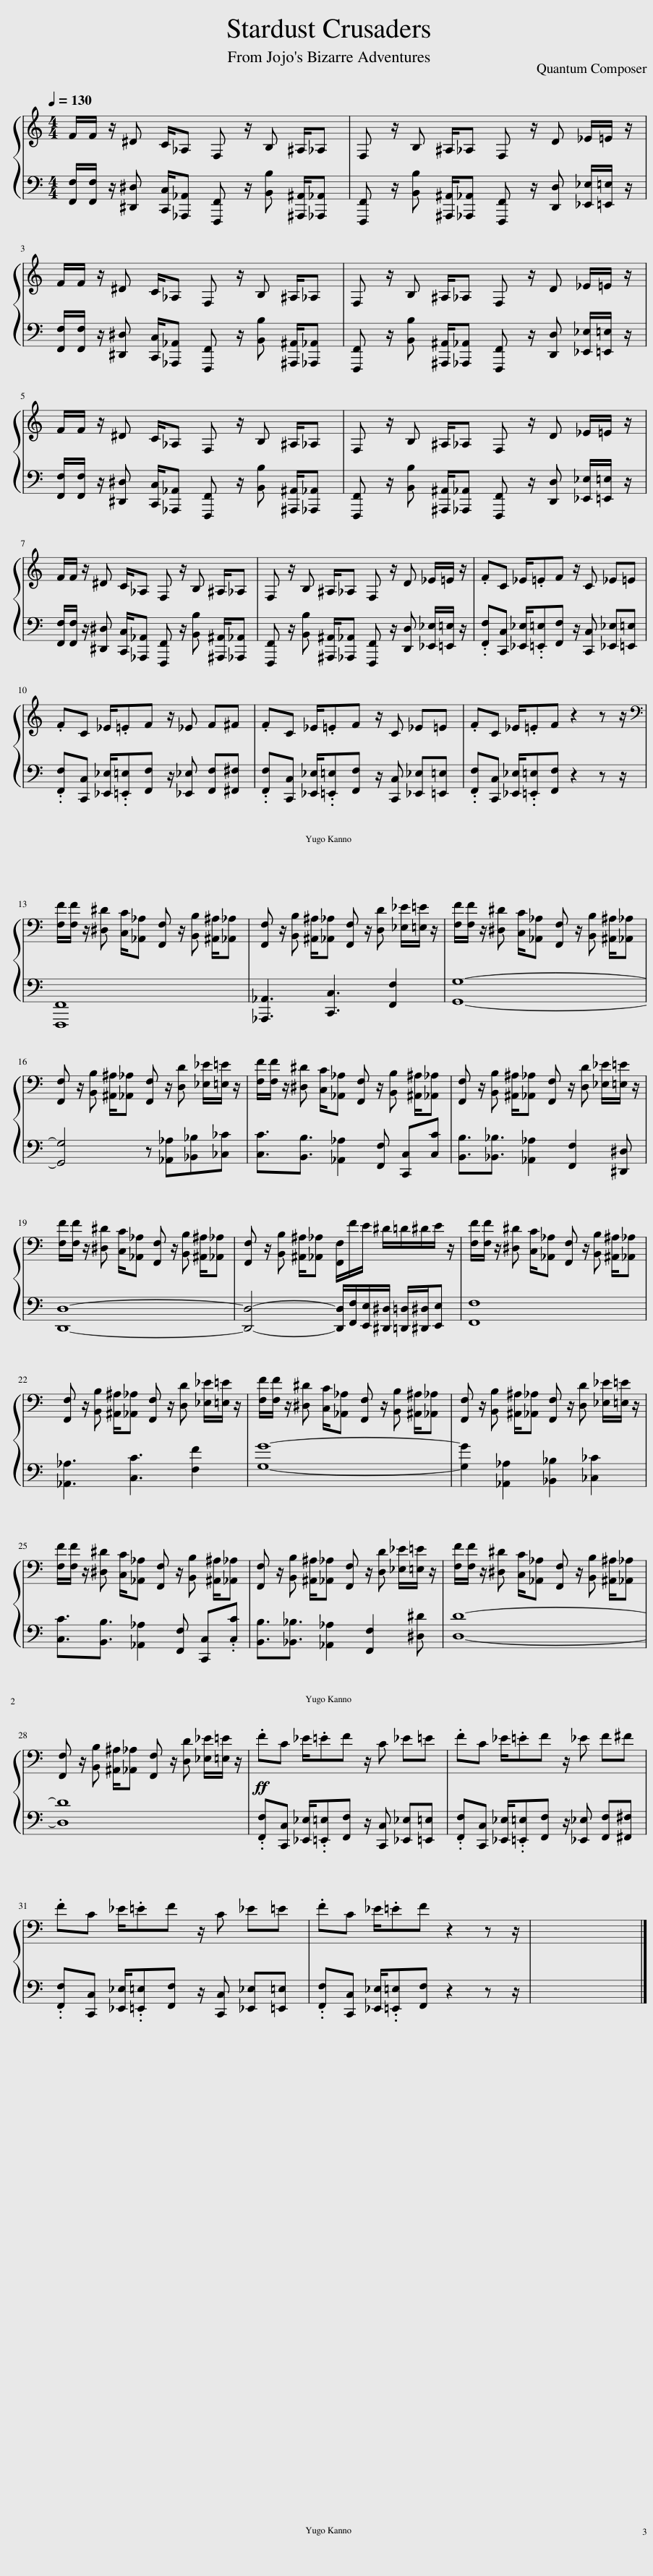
X:1
%%score { 1 | 2 }
L:1/8
Q:1/4=130
M:4/4
I:linebreak $
K:C
V:1 treble
V:2 bass
V:1
 F/F/ z/ ^D C/_A, F, z/ B, ^A,/_A, | F, z/ B, ^A,/_A, F, z/ D _E/=E/ z/ |$ F/F/ z/ ^D C/_A, F, z/ B, ^A,/_A, | F, z/ B, ^A,/_A, F, z/ D _E/=E/ z/ |$ F/F/ z/ ^D C/_A, F, z/ B, ^A,/_A, | %5
 F, z/ B, ^A,/_A, F, z/ D _E/=E/ z/ |$ F/F/ z/ ^D C/_A, F, z/ B, ^A,/_A, | F, z/ B, ^A,/_A, F, z/ D _E/=E/ z/ | .FC _E/.=EF z/ C _E=E |$ .FC _E/.=EF z/ _E F^F | %10
 .FC _E/.=EF z/ C _E=E | .FC _E/.=EF z2 z z/ |$[K:bass] [F,F]/[F,F]/ z/ [^D,^D] [C,C]/[_A,,_A,] [F,,F,] z/ [B,,B,] [^A,,^A,]/[_A,,_A,] | [F,,F,] z/ [B,,B,] [^A,,^A,]/[_A,,_A,] [F,,F,] z/ [D,D] [_E,_E]/[=E,=E]/ z/ | [F,F]/[F,F]/ z/ [^D,^D] [C,C]/[_A,,_A,] [F,,F,] z/ [B,,B,] [^A,,^A,]/[_A,,_A,] |$ %15
 [F,,F,] z/ [B,,B,] [^A,,^A,]/[_A,,_A,] [F,,F,] z/ [D,D] [_E,_E]/[=E,=E]/ z/ | [F,F]/[F,F]/ z/ [^D,^D] [C,C]/[_A,,_A,] [F,,F,] z/ [B,,B,] [^A,,^A,]/[_A,,_A,] | [F,,F,] z/ [B,,B,] [^A,,^A,]/[_A,,_A,] [F,,F,] z/ [D,D] [_E,_E]/[=E,=E]/ z/ |$ [F,F]/[F,F]/ z/ [^D,^D] [C,C]/[_A,,_A,] [F,,F,] z/ [B,,B,] [^A,,^A,]/[_A,,_A,] | [F,,F,] z/ [B,,B,] [^A,,^A,]/[_A,,_A,] [F,,F,]/F/E/ ^D/=D/^D/E/ z/ | %20
 [F,F]/[F,F]/ z/ [^D,^D] [C,C]/[_A,,_A,] [F,,F,] z/ [B,,B,] [^A,,^A,]/[_A,,_A,] |$ [F,,F,] z/ [B,,B,] [^A,,^A,]/[_A,,_A,] [F,,F,] z/ [D,D] [_E,_E]/[=E,=E]/ z/ | [F,F]/[F,F]/ z/ [^D,^D] [C,C]/[_A,,_A,] [F,,F,] z/ [B,,B,] [^A,,^A,]/[_A,,_A,] | [F,,F,] z/ [B,,B,] [^A,,^A,]/[_A,,_A,] [F,,F,] z/ [D,D] [_E,_E]/[=E,=E]/ z/ |$ [F,F]/[F,F]/ z/ [^D,^D] [C,C]/[_A,,_A,] [F,,F,] z/ [B,,B,] [^A,,^A,]/[_A,,_A,] | %25
 [F,,F,] z/ [B,,B,] [^A,,^A,]/[_A,,_A,] [F,,F,] z/ [D,D] [_E,_E]/[=E,=E]/ z/ | [F,F]/[F,F]/ z/ [^D,^D] [C,C]/[_A,,_A,] [F,,F,] z/ [B,,B,] [^A,,^A,]/[_A,,_A,] |$ [F,,F,] z/ [B,,B,] [^A,,^A,]/[_A,,_A,] [F,,F,] z/ [D,D] [_E,_E]/[=E,=E]/ z/ |!ff! .FC _E/.=EF z/ C _E=E | .FC _E/.=EF z/ _E F^F |$ %30
 .FC _E/.=EF z/ C _E=E | .FC _E/.=EF z2 z z/ | x8 |] %33
V:2
 [F,,F,]/[F,,F,]/ z/ [^D,,^D,] [C,,C,]/[_A,,,_A,,] [F,,,F,,] z/ [B,,B,] [^A,,,^A,,]/[_A,,,_A,,] | [F,,,F,,] z/ [B,,B,] [^A,,,^A,,]/[_A,,,_A,,] [F,,,F,,] z/ [D,,D,] [_E,,_E,]/[=E,,=E,]/ z/ |$ [F,,F,]/[F,,F,]/ z/ [^D,,^D,] [C,,C,]/[_A,,,_A,,] [F,,,F,,] z/ [B,,B,] [^A,,,^A,,]/[_A,,,_A,,] | [F,,,F,,] z/ [B,,B,] [^A,,,^A,,]/[_A,,,_A,,] [F,,,F,,] z/ [D,,D,] [_E,,_E,]/[=E,,=E,]/ z/ |$ [F,,F,]/[F,,F,]/ z/ [^D,,^D,] [C,,C,]/[_A,,,_A,,] [F,,,F,,] z/ [B,,B,] [^A,,,^A,,]/[_A,,,_A,,] | %5
 [F,,,F,,] z/ [B,,B,] [^A,,,^A,,]/[_A,,,_A,,] [F,,,F,,] z/ [D,,D,] [_E,,_E,]/[=E,,=E,]/ z/ |$ [F,,F,]/[F,,F,]/ z/ [^D,,^D,] [C,,C,]/[_A,,,_A,,] [F,,,F,,] z/ [B,,B,] [^A,,,^A,,]/[_A,,,_A,,] | [F,,,F,,] z/ [B,,B,] [^A,,,^A,,]/[_A,,,_A,,] [F,,,F,,] z/ [D,,D,] [_E,,_E,]/[=E,,=E,]/ z/ | .[F,,F,][C,,C,] [_E,,_E,]/.[=E,,=E,][F,,F,] z/ [C,,C,] [_E,,_E,][=E,,=E,] |$ .[F,,F,][C,,C,] [_E,,_E,]/.[=E,,=E,][F,,F,] z/ [_E,,_E,] [F,,F,][^F,,^F,] | %10
 .[F,,F,][C,,C,] [_E,,_E,]/.[=E,,=E,][F,,F,] z/ [C,,C,] [_E,,_E,][=E,,=E,] | .[F,,F,][C,,C,] [_E,,_E,]/.[=E,,=E,][F,,F,] z2 z z/ |$ [F,,,F,,]8 | [_A,,,_A,,]3 [C,,C,]3 [F,,F,]2 | [G,,G,]8- |$ %15
 [G,,G,]4 z [_A,,_A,][_B,,_B,][_C,_C] | [C,C]3/2[B,,B,]3/2 [_A,,_A,]2 [F,,F,] [C,,C,][C,C] | [B,,B,]3/2[_B,,_B,]3/2 [_A,,_A,]2 [F,,F,]2 [^D,,^D,] |$ [D,,D,]8- | [D,,D,]4- [D,,D,]/[F,,F,]/[E,,E,]/[^D,,^D,]/ [=D,,=D,]/[^D,,^D,]/[E,,E,] | %20
 [F,,F,]8 |$ [_A,,_A,]3 [C,C]3 [F,F]2 | [G,G]8- | [G,G]2 [_A,,_A,]2 [_B,,_B,]2 [_C,_C]2 |$ [C,C]3/2[B,,B,]3/2 [_A,,_A,]2 [F,,F,] [C,,C,].[C,C] | %25
 [B,,B,]3/2[_B,,_B,]3/2 [_A,,_A,]2 [F,,F,]2 [^D,^D] | [D,D]8- |$ [D,D]8 | .[F,,F,][C,,C,] [_E,,_E,]/.[=E,,=E,][F,,F,] z/ [C,,C,] [_E,,_E,][=E,,=E,] | .[F,,F,][C,,C,] [_E,,_E,]/.[=E,,=E,][F,,F,] z/ [_E,,_E,] [F,,F,][^F,,^F,] |$ %30
 .[F,,F,][C,,C,] [_E,,_E,]/.[=E,,=E,][F,,F,] z/ [C,,C,] [_E,,_E,][=E,,=E,] | .[F,,F,][C,,C,] [_E,,_E,]/.[=E,,=E,][F,,F,] z2 z z/ | x8 |] %33
